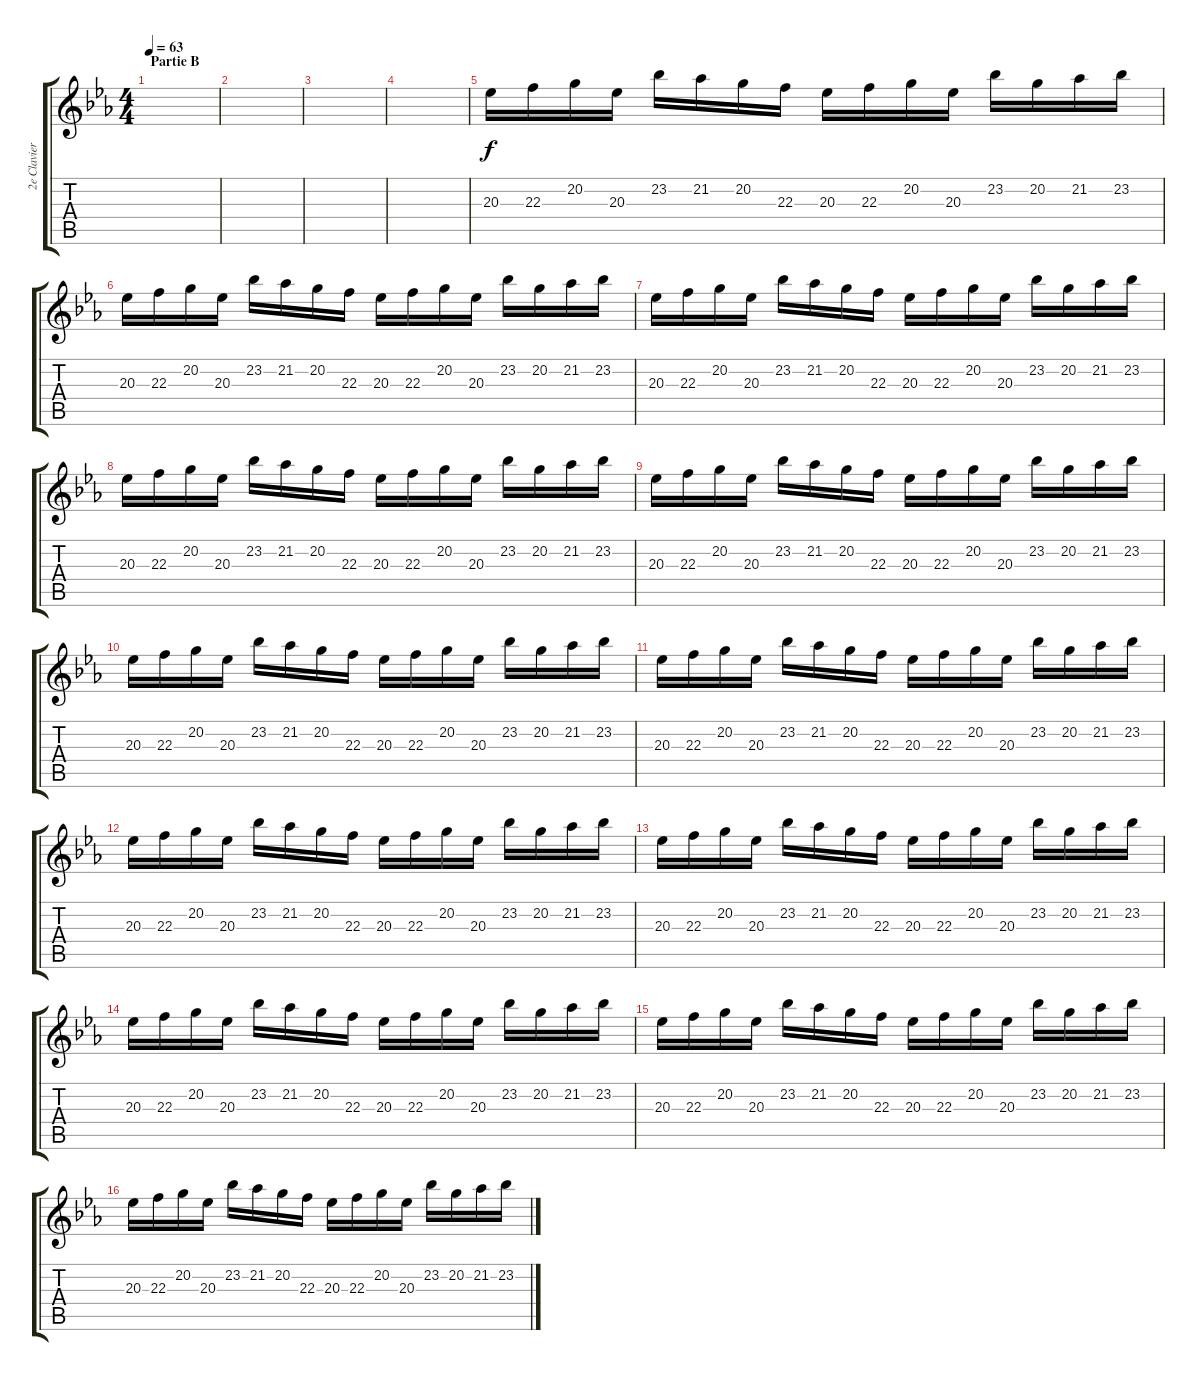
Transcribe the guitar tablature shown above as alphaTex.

\track ("2e Clavier" "2e Clavier") {instrument brightacousticpiano}
\staff {score tabs}
\tuning (E4 B3 G3 D3 A2 E2) {hide}
\ts (4 4)
\section ("" "Partie B")
\tempo 63
\clef g2
\ks cminor
|
|
|
|
20.3.16 22.3.16 20.2.16 20.3.16 23.2.16 21.2.16 20.2.16 22.3.16 20.3.16 22.3.16 20.2.16 20.3.16 23.2.16 20.2.16 21.2.16 23.2.16 |
20.3.16 22.3.16 20.2.16 20.3.16 23.2.16 21.2.16 20.2.16 22.3.16 20.3.16 22.3.16 20.2.16 20.3.16 23.2.16 20.2.16 21.2.16 23.2.16 |
20.3.16 22.3.16 20.2.16 20.3.16 23.2.16 21.2.16 20.2.16 22.3.16 20.3.16 22.3.16 20.2.16 20.3.16 23.2.16 20.2.16 21.2.16 23.2.16 |
20.3.16 22.3.16 20.2.16 20.3.16 23.2.16 21.2.16 20.2.16 22.3.16 20.3.16 22.3.16 20.2.16 20.3.16 23.2.16 20.2.16 21.2.16 23.2.16 |
20.3.16 22.3.16 20.2.16 20.3.16 23.2.16 21.2.16 20.2.16 22.3.16 20.3.16 22.3.16 20.2.16 20.3.16 23.2.16 20.2.16 21.2.16 23.2.16 |
20.3.16 22.3.16 20.2.16 20.3.16 23.2.16 21.2.16 20.2.16 22.3.16 20.3.16 22.3.16 20.2.16 20.3.16 23.2.16 20.2.16 21.2.16 23.2.16 |
20.3.16 22.3.16 20.2.16 20.3.16 23.2.16 21.2.16 20.2.16 22.3.16 20.3.16 22.3.16 20.2.16 20.3.16 23.2.16 20.2.16 21.2.16 23.2.16 |
20.3.16 22.3.16 20.2.16 20.3.16 23.2.16 21.2.16 20.2.16 22.3.16 20.3.16 22.3.16 20.2.16 20.3.16 23.2.16 20.2.16 21.2.16 23.2.16 |
20.3.16 22.3.16 20.2.16 20.3.16 23.2.16 21.2.16 20.2.16 22.3.16 20.3.16 22.3.16 20.2.16 20.3.16 23.2.16 20.2.16 21.2.16 23.2.16 |
20.3.16 22.3.16 20.2.16 20.3.16 23.2.16 21.2.16 20.2.16 22.3.16 20.3.16 22.3.16 20.2.16 20.3.16 23.2.16 20.2.16 21.2.16 23.2.16 |
20.3.16 22.3.16 20.2.16 20.3.16 23.2.16 21.2.16 20.2.16 22.3.16 20.3.16 22.3.16 20.2.16 20.3.16 23.2.16 20.2.16 21.2.16 23.2.16 |
20.3.16 22.3.16 20.2.16 20.3.16 23.2.16 21.2.16 20.2.16 22.3.16 20.3.16 22.3.16 20.2.16 20.3.16 23.2.16 20.2.16 21.2.16 23.2.16
